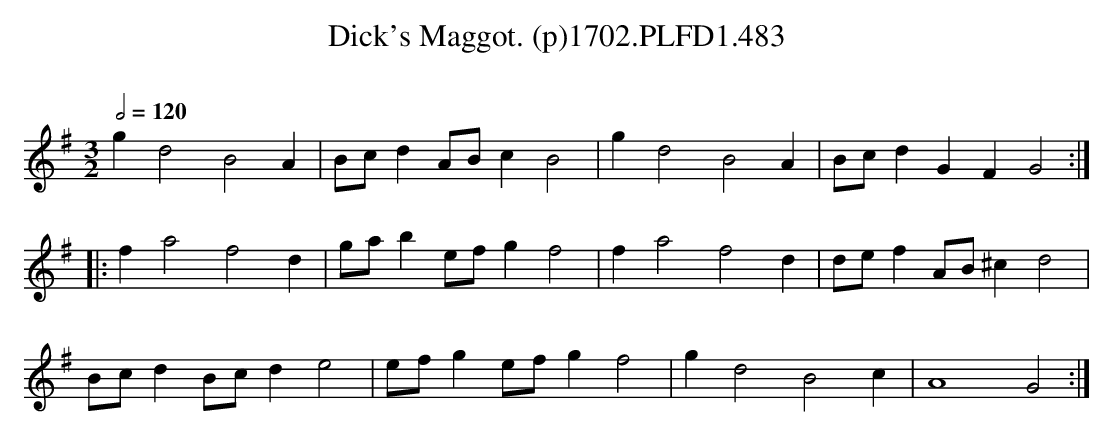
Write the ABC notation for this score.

X:1
T:Dick's Maggot. (p)1702.PLFD1.483
M:3/2
L:1/8
Q:1/2=120
O:
K:G
g2d4B4A2|Bcd2ABc2B4|g2d4B4A2|Bcd2G2F2G4:|
|:f2a4f4d2|gab2efg2f4|f2a4f4d2|def2AB^c2d4|
Bcd2Bcd2e4|efg2efg2f4|g2d4B4c2|A8 G4:|
